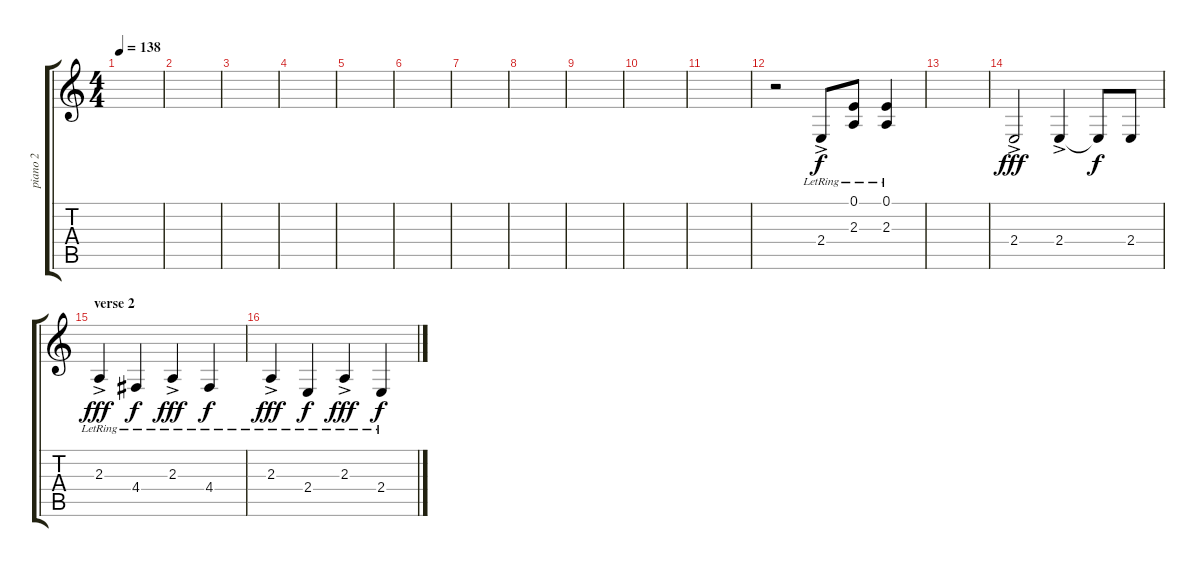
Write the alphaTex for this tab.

\track ("piano 2" "piano 2") {instrument brightacousticpiano}
\staff {score tabs}
\tuning (E4 B3 G3 D3 A2 E2) {hide}
\ts (4 4)
\tempo 138
\clef g2
\ks c
|
|
|
|
|
|
|
|
|
|
|
r.2 2.4{ac lr}.8 (0.1 2.3{lr}).8{dy f} (0.1{lr} 2.3{lr}).4 |
|
2.4{ac}.2{dy fff} 2.4{ac}.4 2.4{t}.8{dy f} 2.4.8 |
\section ("" "verse 2")
2.3{ac lr}.4{dy fff} 4.4{lr}.4{dy f} 2.3{ac lr}.4{dy fff} 4.4{lr}.4{dy f} |
2.3{ac lr}.4{dy fff} 2.4{lr}.4{dy f} 2.3{ac lr}.4{dy fff} 2.4{lr}.4{dy f}
